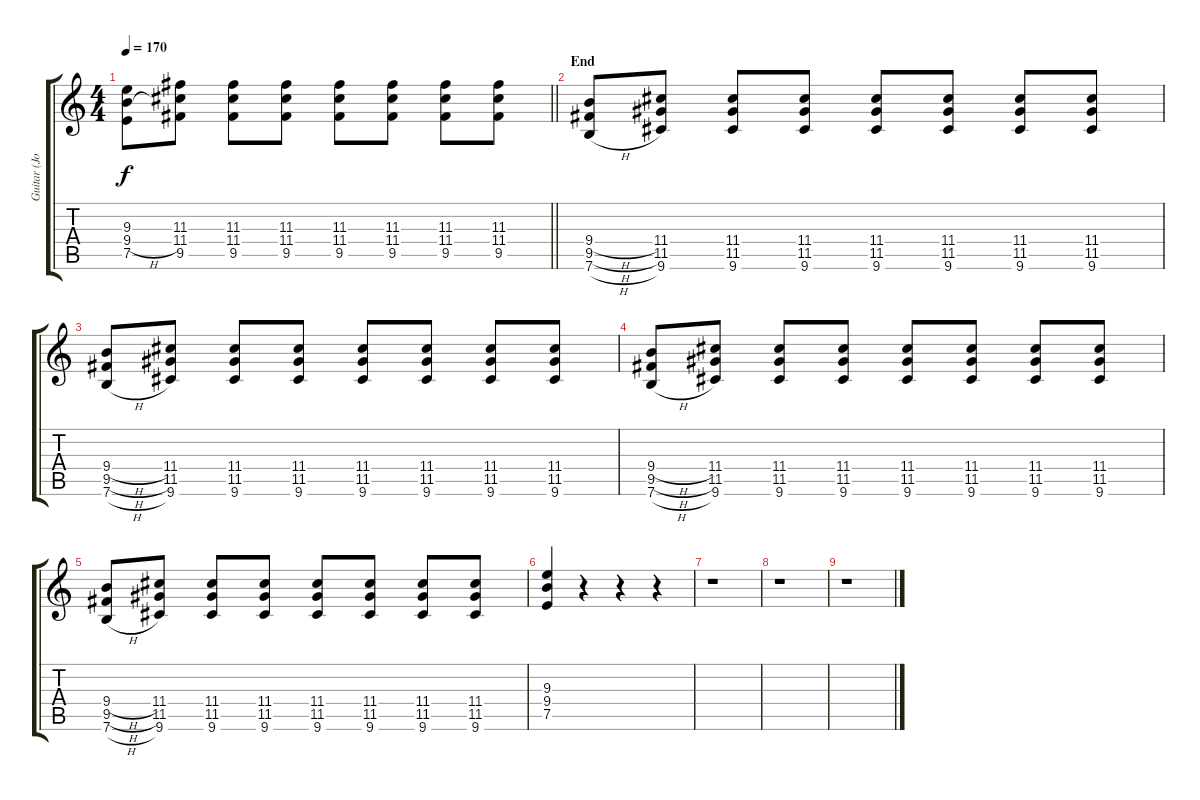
\track ("Guitar (Johnny)" "Guitar (Jo") {instrument distortionguitar}
\staff {score tabs}
\tuning (E4 B3 G3 D3 A2 E2) {hide}
\ts (4 4)
\tempo 170
\clef g2
\barLineRight lightlight
\ks c
(9.3 9.4{h} 7.5).8{dy f} (11.3 11.4 9.5).8 (11.3 11.4 9.5).8 (11.3 11.4 9.5).8 (11.3 11.4 9.5).8 (11.3 11.4 9.5).8 (11.3 11.4 9.5).8 (11.3 11.4 9.5).8 |
\section ("" "End")
(9.4{h} 9.5{h} 7.6{h}).8 (11.4 11.5 9.6).8 (11.4 11.5 9.6).8 (11.4 11.5 9.6).8 (11.4 11.5 9.6).8 (11.4 11.5 9.6).8 (11.4 11.5 9.6).8 (11.4 11.5 9.6).8 |
(9.4{h} 9.5{h} 7.6{h}).8 (11.4 11.5 9.6).8 (11.4 11.5 9.6).8 (11.4 11.5 9.6).8 (11.4 11.5 9.6).8 (11.4 11.5 9.6).8 (11.4 11.5 9.6).8 (11.4 11.5 9.6).8 |
(9.4{h} 9.5{h} 7.6{h}).8 (11.4 11.5 9.6).8 (11.4 11.5 9.6).8 (11.4 11.5 9.6).8 (11.4 11.5 9.6).8 (11.4 11.5 9.6).8 (11.4 11.5 9.6).8 (11.4 11.5 9.6).8 |
(9.4{h} 9.5{h} 7.6{h}).8 (11.4 11.5 9.6).8 (11.4 11.5 9.6).8 (11.4 11.5 9.6).8 (11.4 11.5 9.6).8 (11.4 11.5 9.6).8 (11.4 11.5 9.6).8 (11.4 11.5 9.6).8 |
(9.3 9.4 7.5).4 r.4 r.4 r.4 |
r.1 |
r.1 |
r.1
